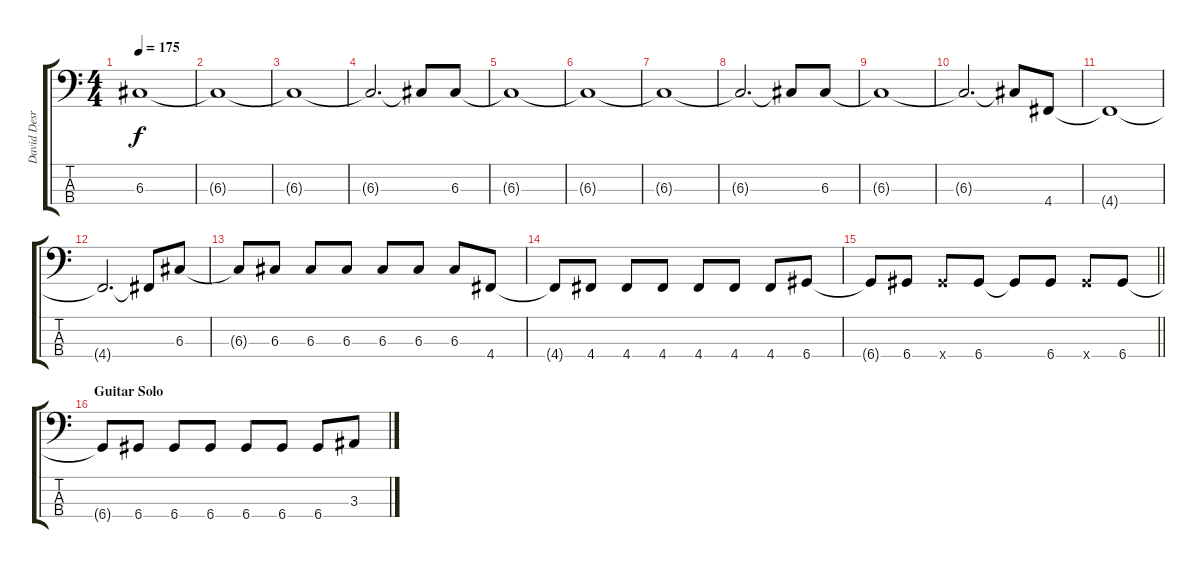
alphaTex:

\track ("David Desrosier" "David Desr") {instrument electricbassfinger}
\staff {score tabs}
\tuning (F2 C2 G1 D1) {hide}
\ts (4 4)
\tempo 175
\clef f4
\ks c
6.3{t}.1{dy f} |
6.3{t}.1 |
6.3{t}.1 |
6.3{t}.2{d} 6.3{t}.8 6.3.8 |
6.3{t}.1 |
6.3{t}.1 |
6.3{t}.1 |
6.3{t}.2{d} 6.3{t}.8 6.3.8 |
6.3{t}.1 |
6.3{t}.2{d} 6.3{t}.8 4.4.8 |
4.4{t}.1 |
4.4{t}.2{d} 4.4{t}.8 6.3.8 |
6.3{t}.8 6.3.8 6.3.8 6.3.8 6.3.8 6.3.8 6.3.8 4.4.8 |
4.4{t}.8 4.4.8 4.4.8 4.4.8 4.4.8 4.4.8 4.4.8 6.4.8 |
\barLineRight lightlight
6.4{t}.8 6.4.8 6.4{x}.8 6.4.8 6.4{t}.8 6.4.8 6.4{x}.8 6.4.8 |
\section ("" "Guitar Solo")
6.4{t}.8 6.4.8 6.4.8 6.4.8 6.4.8 6.4.8 6.4.8 3.3.8
